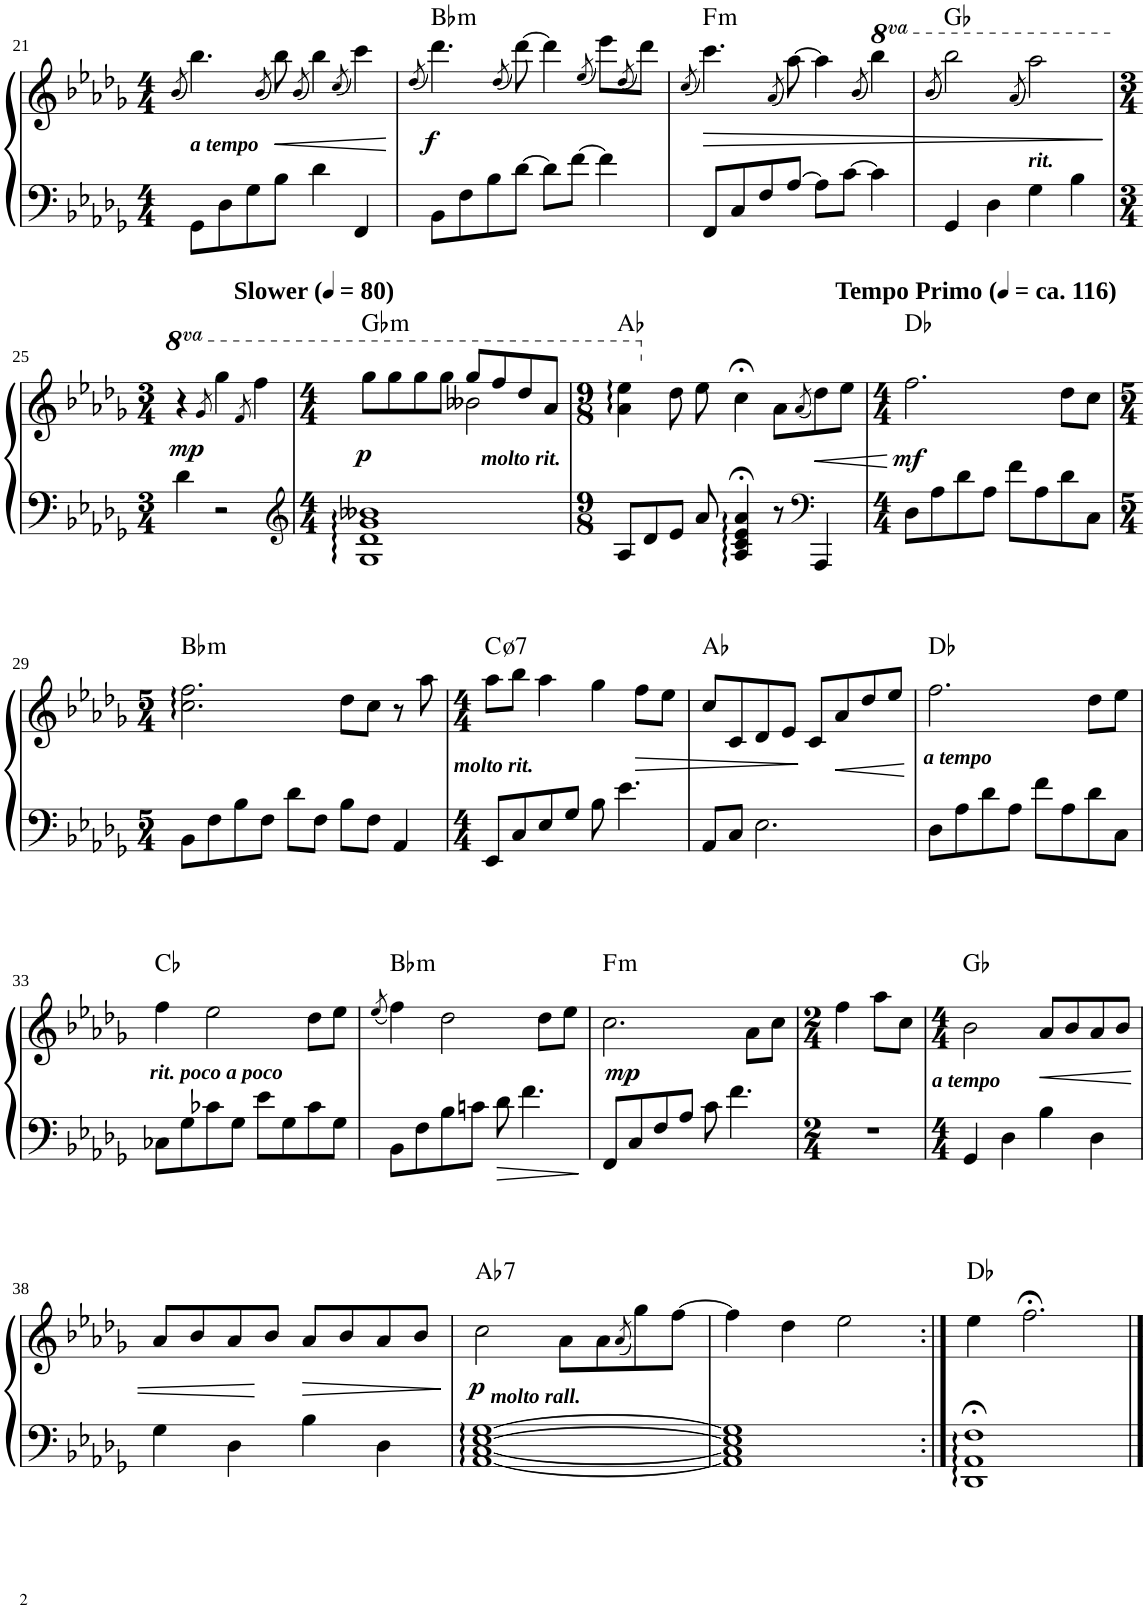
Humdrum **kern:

**kern	**kern	**dynam	**harte
*part1	*part1	*part1	*part1
*staff2	*staff1	*staff1/2	*
*I"Piano	*	*	*
*I'Pno.	*	*	*
!!LO:PB:g=z
*clefF4	*clefG2	*	*
*k[b-e-a-d-g-]	*k[b-e-a-d-g-]	*	*
*M4/4	*M4/4	*	*
=21	=21	=21	=21
.	(8qb-/	.	.
!	!LO:TX:b:Bi:t=a tempo	!	!
8GG-\L	4.bb-\)	.	.
8D-\	.	.	.
8G-\	.	.	.
.	(8qb-/	.	.
8B-\J	8bb-\)	.	.
.	(8qb-/	.	.
4d-\	4bb-\)	.	.
.	(8qcc/	.	.
4FF/	4ccc\)	.	.
=22	=22	=22	=22
.	(8qdd-/	.	.
!	!	!LO:DY:b	!LO:H:kt=m
8BB-\L	4.ddd-\)	f	Bb:min
8F\	.	.	.
8B-\	.	.	.
.	(8qdd-/	.	.
[8d-\J	[8ddd-\)	.	.
8d-\L]	4ddd-\]	.	.
[8f\J	.	.	.
.	(8qee-/	.	.
4f\]	8eee-\L)	.	.
.	(8qdd-/	.	.
.	8ddd-\J)	.	.
=23	=23	=23	=23
.	(8qcc/	.	.
!	!	!	!LO:H:kt=m
8FF/L	4.ccc\)	.	F:min
8C/	.	.	.
8F/	.	.	.
.	(8qa-/	.	.
[8A-/J	[8aa-\)	.	.
8A-\L]	4aa-\]	.	.
[8c\J	.	.	.
.	(8qbb-/	.	.
4c\]	4bbb-\)	.	.
=24	=24	=24	=24
.	(8qbb-/	.	.
4GG-/	2bbb-\)	.	Gb:maj
4D-\	.	.	.
.	(8qaa-/	.	.
!	!LO:TX:b:Bi:t=rit.	!	!
4G-\	2aaa-\)	.	.
4B-\	.	.	.
!!LO:LB:g=z
=25	=25	=25	=25
*M3/4	*M3/4	*	*
!	!	!LO:DY:b	!
4d-\	4r	mp	.
.	8qgg-/	.	.
2r	4ggg-\	.	.
.	8qff/	.	.
.	4fff\	.	.
=26	=26	=26	=26
*clefG2	*	*	*
*M4/4	*M4/4	*	*
*	*MM80	*	*
*	*^	*	*
!	!LO:TX:a:B:t=Slower	!	!	!
!	!	!	!LO:DY:b	!LO:H:kt=m
1G- 1d- 1g- 1b--X	8ggg-\L	2ryy	p	Gb:min
.	8ggg-\	.	.	.
.	8ggg-\	.	.	.
.	8ggg-\J	.	.	.
.	8ggg-/L	2bb--X\	.	.
.	8fff/	.	.	.
!	!LO:TX:b:Bi:t=molto rit.	!	!	!
.	8ddd-/	.	.	.
.	8aa-/J	.	.	.
*	*v	*v	*	*
=27	=27	=27	=27
*M9/8	*M9/8	*	*
8A-/L	4aa-\ 4eee-\	.	Ab:maj
8d-/	.	.	.
8e-/J	8dd-\	.	.
8a-/	8ee-\	.	.
4A-/;< 4c/;< 4e-/;< 4a-/;<	4cc;<\	.	.
8r	8a-\L	.	.
*clefF4	*	*	*
.	(8qa-/	.	.
4AAA-/	8dd-\)	.	.
.	8ee-\J	.	.
=28	=28	=28	=28
*M4/4	*M4/4	*	*
!	!LO:TX:a:B:t=Tempo Primo (	!	!
!	!LO:TX:a:B:t=ca. 116)	!	!
!	!	!LO:DY:b	!
8D-\L	2.ff\	mf	Db:maj
8A-\	.	.	.
8d-\	.	.	.
8A-\J	.	.	.
8f\L	.	.	.
8A-\	.	.	.
8d-\	8dd-\L	.	.
8C\J	8cc\J	.	.
!!LO:LB:g=z
=29	=29	=29	=29
*M5/4	*M5/4	*	*
!	!	!	!LO:H:kt=m
8BB-\L	2.cc\ 2.ff\	.	Bb:min
8F\	.	.	.
8B-\	.	.	.
8F\J	.	.	.
8d-\L	.	.	.
8F\J	.	.	.
8B-\L	8dd-\L	.	.
8F\J	8cc\J	.	.
4AA-/	8r	.	.
.	8aa-\	.	.
=30	=30	=30	=30
*M4/4	*M4/4	*	*
!	!LO:TX:b:Bi:t=molto rit.	!	!LO:H:kt=7
8EE-/L	8aa-\L	.	C:hdim7
8C/	8bb-\J	.	.
8E-/	4aa-\	.	.
8G-/J	.	.	.
8B-\	4gg-\	.	.
4.e-\	.	.	.
!	!	!LO:HP:b	!
.	8ff\L	>	.
.	8ee-\J	.	.
=31	=31	=31	=31
8AA-/L	8cc/L	.	Ab:maj
8C/J	8c/	.	.
2.E-\	8d-/	.	.
.	8e-/J	.	.
.	8c/L	]	.
!	!	!LO:HP:b	!
.	8a-/	<	.
.	8dd-/	.	.
.	8ee-/J	.	.
.	.	[	.
=32	=32	=32	=32
!	!LO:TX:b:Bi:t=a tempo	!	!
8D-\L	2.ff\	.	Db:maj
8A-\	.	.	.
8d-\	.	.	.
8A-\J	.	.	.
8f\L	.	.	.
8A-\	.	.	.
8d-\	8dd-\L	.	.
8C\J	8ee-\J	.	.
!!LO:LB:g=z
=33	=33	=33	=33
!	!LO:TX:b:Bi:t=rit. poco a poco	!	!
8C-X\L	4ff\	.	Cb:maj
8G-\	.	.	.
8c-X\	2ee-\	.	.
8G-\J	.	.	.
8e-\L	.	.	.
8G-\	.	.	.
8c-\	8dd-\L	.	.
8G-\J	8ee-\J	.	.
=34	=34	=34	=34
.	(8qee-/	.	.
!	!	!	!LO:H:kt=m
8BB-\L	4ff\)	.	Bb:min
8F\	.	.	.
8B-\	2dd-\	.	.
8cn\J	.	.	.
8d-\	.	.	.
4.f\	.	.	.
.	8dd-\L	.	.
.	8ee-\J	.	.
=35	=35	=35	=35
*	*^	*	*
!	!	!	!	!LO:H:kt=m
8FF/L	2.cc\	8ryy	.	F:min
!	!	!	!LO:DY:b	!
8C/	.	2..ryy	mp	.
8F/	.	.	.	.
8A-/J	.	.	.	.
8c\	.	.	.	.
4.f\	.	.	.	.
.	8a-\L	.	.	.
.	8cc\J	.	.	.
*	*v	*v	*	*
=36	=36	=36	=36
*M2/4	*M2/4	*	*
2r	4ff\	.	.
.	8aa-\L	.	.
.	8cc\J	.	.
=37	=37	=37	=37
*M4/4	*M4/4	*	*
!	!LO:TX:b:Bi:t=a tempo	!	!
4GG-/	2b-\	.	Gb:maj
4D-\	.	.	.
!	!	!LO:HP:b	!
4B-\	8a-/L	<	.
.	8b-/	.	.
4D-\	8a-/	.	.
.	8b-/J	.	.
!!LO:LB:g=z
=38	=38	=38	=38
4G-\	8a-/L	.	.
.	8b-/	.	.
4D-\	8a-/	.	.
.	8b-/J	[	.
!	!	!LO:HP:b	!
4B-\	8a-/L	>	.
.	8b-/	.	.
4D-\	8a-/	.	.
.	8b-/J	.	.
.	.	]	.
=39	=39	=39	=39
!	!LO:TX:b:Bi:t=molto rall.	!	!
!	!	!LO:DY:b	!LO:H:kt=7
[1AA- [1C [1E- [1G-	2cc\	p	Ab:7
.	8a-\L	.	.
.	8a-\	.	.
.	(8qa-/	.	.
.	8gg-\)	.	.
.	[8ff\J	.	.
=40	=40	=40	=40
1AA-] 1C] 1E-] 1G-]	4ff\]	.	.
.	4dd-\	.	.
.	2ee-\	.	.
=41:|!	=41:|!	=41:|!	=41:|!
1DD-;< 1AA-;< 1F;<	4ee-\	.	Db:maj
.	2.ff;<\	.	.
==	==	==	==
*-	*-	*-	*-
